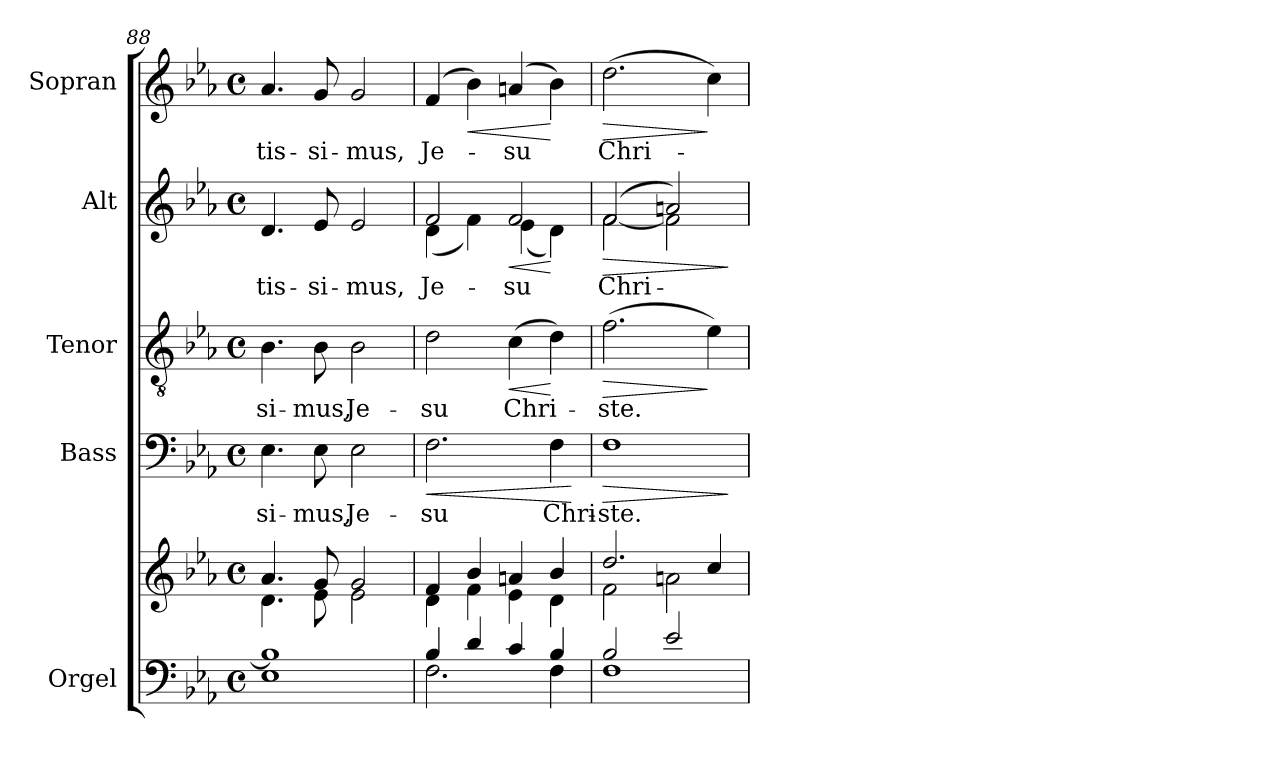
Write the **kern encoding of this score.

**kern	**kern	**kern	**text	**dynam	**kern	**text	**dynam	**kern	**text	**dynam	**kern	**text	**dynam
*part5	*part5	*part4	*part4	*part4	*part3	*part3	*part3	*part2	*part2	*part2	*part1	*part1	*part1
*staff6	*staff5	*staff4	*staff4	*staff4	*staff3	*staff3	*staff3	*staff2	*staff2	*staff2	*staff1	*staff1	*staff1
*I"Orgel	*	*I"Bass	*	*	*I"Tenor	*	*	*I"Alt	*	*	*I"Sopran	*	*
*I'Org.	*	*I'B.	*	*	*I'T.	*	*	*I'A.	*	*	*I'S.	*	*
*clefF4	*clefG2	*clefF4	*	*	*clefGv2	*	*	*clefG2	*	*	*clefG2	*	*
*k[b-e-a-]	*k[b-e-a-]	*k[b-e-a-]	*	*	*k[b-e-a-]	*	*	*k[b-e-a-]	*	*	*k[b-e-a-]	*	*
*E-:	*E-:	*E-:	*	*	*E-:	*	*	*E-:	*	*	*E-:	*	*
*M4/4	*M4/4	*M4/4	*	*	*M4/4	*	*	*M4/4	*	*	*M4/4	*	*
*met(c)	*met(c)	*met(c)	*	*	*met(c)	*	*	*met(c)	*	*	*met(c)	*	*
=88	=88	=88	=88	=88	=88	=88	=88	=88	=88	=88	=88	=88	=88
*^	*^	*	*	*	*	*	*	*	*	*	*	*	*
!	!	!	!	!	!LO:LY:b	!	!	!LO:LY:b	!	!	!LO:LY:b	!	!	!LO:LY:b	!
1B-]	1E-	4.a-/	4.d\	4.E-\	-si-	.	4.B-\	-si-	.	4.d/	-tis-	.	4.a-/	-tis-	.
!	!	!	!	!	!LO:LY:b	!	!	!LO:LY:b	!	!	!LO:LY:b	!	!	!LO:LY:b	!
.	.	8g/	8e-\	8E-\	-mus,	.	8B-\	-mus,	.	8e-/	-si-	.	8g/	-si-	.
!	!	!	!	!	!LO:LY:b	!	!	!LO:LY:b	!	!	!LO:LY:b	!	!	!LO:LY:b	!
.	.	2g/	2e-\	2E-\	Je-	.	2B-\	Je-	.	2e-/	-mus,	.	2g/	-mus,	.
=89	=89	=89	=89	=89	=89	=89	=89	=89	=89	=89	=89	=89	=89	=89	=89
!	!	!	!	!	!LO:LY:b	!LO:HP:b	!	!LO:LY:b	!	!	!LO:LY:b	!	!	!LO:LY:b	!
*	*	*	*	*	*	*	*	*	*	*^	*	*	*	*	*
4B-/	2.F\	4f/	4d\	2.F\	-su	<	2d\	-su	.	2f/	(<4d\	Je-	.	(4f/	Je-	.
!	!	!	!	!	!	!	!	!	!	!	!	!	!	!	!	!LO:HP:b
4d/	.	4b-/	4f\	.	.	.	.	.	.	.	4f\)	.	.	4b-\)	.	<
!	!	!	!	!	!	!	!	!LO:LY:b	!LO:HP:b	!	!	!LO:LY:b	!LO:HP:b	!	!LO:LY:b	!
4c/	.	4an/	4e-\	.	.	.	(>4c\	Chri-	<	2f/	(<4e-\	-su	<	(4an/	-su	.
!	!	!	!	!	!LO:LY:b	!	!	!	!	!	!	!	!	!	!	!
4B-/	4F\	4b-/	4d\	4F\	Chri-	.	4d\)	.	[	.	4d\)	.	[	4b-\)	.	[
*v	*v	*	*	*	*	*	*	*	*	*v	*v	*	*	*	*	*
*	*v	*v	*	*	*	*	*	*	*	*	*	*	*	*
.	.	.	.	[	.	.	.	.	.	.	.	.	.
=90	=90	=90	=90	=90	=90	=90	=90	=90	=90	=90	=90	=90	=90
*^	*^	*	*	*	*	*	*	*	*	*	*	*	*
!	!	!	!	!	!LO:LY:b	!LO:HP:b	!	!LO:LY:b	!LO:HP:b	!	!LO:LY:b	!LO:HP:b	!	!LO:LY:b	!LO:HP:b
*	*	*	*	*	*	*	*	*	*	*^	*	*	*	*	*
2B-/	1F	2.dd/	2f\	1F	-ste.	>	(>2.f\	-ste.	>	(2f/	[<2f\	Chri-	>	(>2.dd\	Chri-	>
2e-/	.	.	2an\	.	.	.	.	.	.	2an/)	2f\]	.	.	.	.	.
.	.	4cc/	.	.	.	.	4e-\)	.	]	.	.	.	.	4cc\)	.	]
*v	*v	*	*	*	*	*	*	*	*	*v	*v	*	*	*	*	*
*	*v	*v	*	*	*	*	*	*	*	*	*	*	*	*
.	.	.	.	]	.	.	.	.	.	]	.	.	.
=	=	=	=	=	=	=	=	=	=	=	=	=	=
*-	*-	*-	*-	*-	*-	*-	*-	*-	*-	*-	*-	*-	*-
